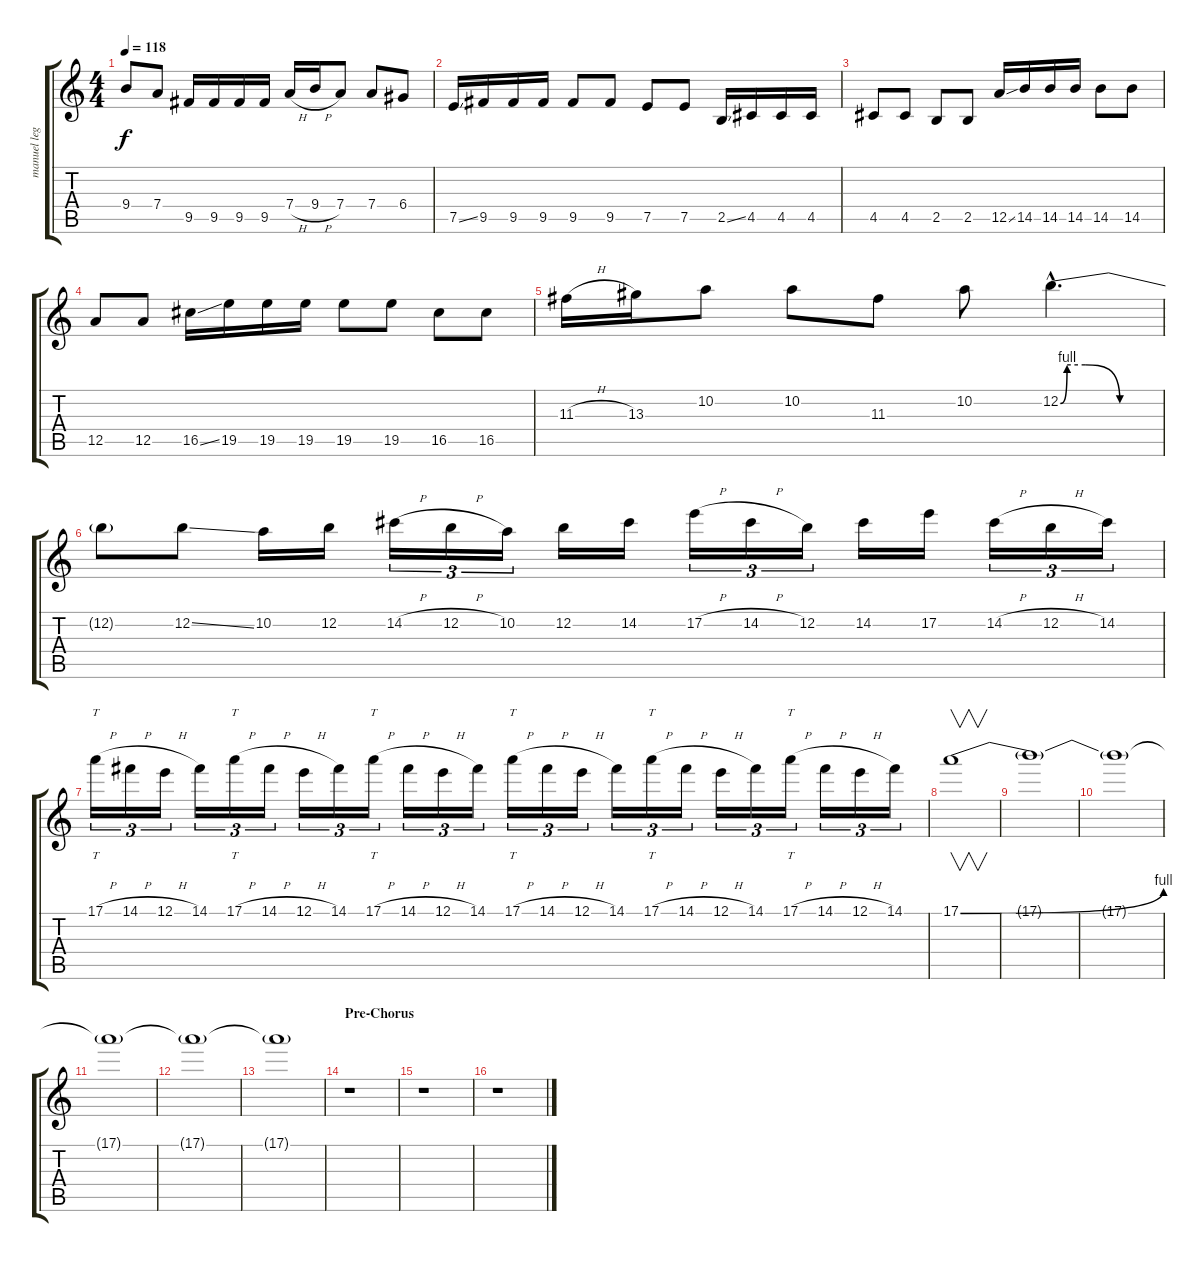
\track ("manuel legarda (solo guitar)" "manuel leg") {instrument overdrivenguitar}
\staff {score tabs}
\tuning (E4 B3 G3 D3 A2 E2) {hide}
\ts (4 4)
\tempo 118
\clef g2
\ks c
9.4.8{dy f} 7.4.8 9.5.16 9.5.16 9.5.16 9.5.16 7.4{h}.16 9.4{h}.16 7.4.8 7.4.8 6.4.8 |
7.5{ss}.16 9.5.16 9.5.16 9.5.16 9.5.8 9.5.8 7.5.8 7.5.8 2.5{ss}.16 4.5.16 4.5.16 4.5.16 |
4.5.8 4.5.8 2.5.8 2.5.8 12.5{ss}.16 14.5.16 14.5.16 14.5.16 14.5.8 14.5.8 |
12.5.8 12.5.8 16.5{ss}.16 19.5.16 19.5.16 19.5.16 19.5.8 19.5.8 16.5.8 16.5.8 |
11.3{h}.16 13.3.16 10.2.8 10.2.8 11.3.8 10.2.8 12.2{be (custom 0 0 4 4 15 4 36 0 60 0) hac}.4{d} |
12.2{t}.8 12.2{ss}.8 10.2.16 12.2.16 14.2{h}.16{tu (3 2)} 12.2{h}.16{tu (3 2)} 10.2.16{tu (3 2)} 12.2.16 14.2.16 17.2{h}.16{tu (3 2)} 14.2{h}.16{tu (3 2)} 12.2.16{tu (3 2)} 14.2.16 17.2.16 14.2{h}.16{tu (3 2)} 12.2{h}.16{tu (3 2)} 14.2.16{tu (3 2)} |
17.1{h}.16{tt tu (3 2)} 14.1{h}.16{tu (3 2)} 12.1{h}.16{tu (3 2)} 14.1.16{tu (3 2)} 17.1{h}.16{tt tu (3 2)} 14.1{h}.16{tu (3 2)} 12.1{h}.16{tu (3 2)} 14.1.16{tu (3 2)} 17.1{h}.16{tt tu (3 2)} 14.1{h}.16{tu (3 2)} 12.1{h}.16{tu (3 2)} 14.1.16{tu (3 2)} 17.1{h}.16{tt tu (3 2)} 14.1{h}.16{tu (3 2)} 12.1{h}.16{tu (3 2)} 14.1.16{tu (3 2)} 17.1{h}.16{tt tu (3 2)} 14.1{h}.16{tu (3 2)} 12.1{h}.16{tu (3 2)} 14.1.16{tu (3 2)} 17.1{h}.16{tt tu (3 2)} 14.1{h}.16{tu (3 2)} 12.1{h}.16{tu (3 2)} 14.1.16{tu (3 2)} |
17.1{be (bend 0 0 60 4)}.1{v} |
17.1{t}.1 |
17.1{t}.1 |
17.1{t}.1 |
17.1{t}.1 |
17.1{t}.1 |
\section ("" "Pre-Chorus")
r.1 |
r.1 |
r.1
